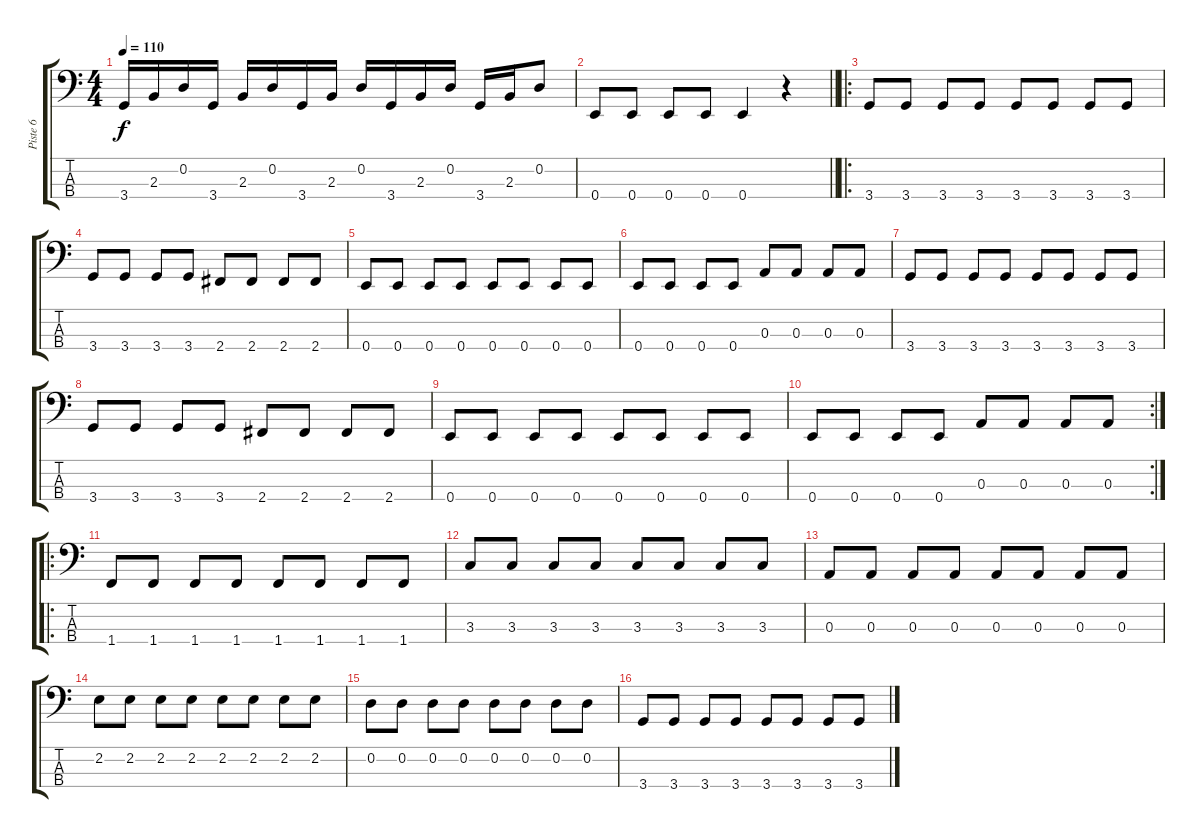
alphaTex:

\track ("Piste 6" "Piste 6") {instrument electricbassfinger}
\staff {score tabs}
\tuning (G2 D2 A1 E1) {hide}
\ts (4 4)
\tempo 110
\clef f4
\ks c
3.4.16{dy f} 2.3.16 0.2.16 3.4.16 2.3.16 0.2.16 3.4.16 2.3.16 0.2.16 3.4.16 2.3.16 0.2.16 3.4.16 2.3.16 0.2.8 |
\barLineRight lightlight
0.4.8 0.4.8 0.4.8 0.4.8 0.4.4 r.4 |
\ro
3.4.8 3.4.8 3.4.8 3.4.8 3.4.8 3.4.8 3.4.8 3.4.8 |
3.4.8 3.4.8 3.4.8 3.4.8 2.4.8 2.4.8 2.4.8 2.4.8 |
0.4.8 0.4.8 0.4.8 0.4.8 0.4.8 0.4.8 0.4.8 0.4.8 |
0.4.8 0.4.8 0.4.8 0.4.8 0.3.8 0.3.8 0.3.8 0.3.8 |
3.4.8 3.4.8 3.4.8 3.4.8 3.4.8 3.4.8 3.4.8 3.4.8 |
3.4.8 3.4.8 3.4.8 3.4.8 2.4.8 2.4.8 2.4.8 2.4.8 |
0.4.8 0.4.8 0.4.8 0.4.8 0.4.8 0.4.8 0.4.8 0.4.8 |
\rc 2
0.4.8 0.4.8 0.4.8 0.4.8 0.3.8 0.3.8 0.3.8 0.3.8 |
\ro
1.4.8 1.4.8 1.4.8 1.4.8 1.4.8 1.4.8 1.4.8 1.4.8 |
3.3.8 3.3.8 3.3.8 3.3.8 3.3.8 3.3.8 3.3.8 3.3.8 |
0.3.8 0.3.8 0.3.8 0.3.8 0.3.8 0.3.8 0.3.8 0.3.8 |
2.2.8 2.2.8 2.2.8 2.2.8 2.2.8 2.2.8 2.2.8 2.2.8 |
0.2.8 0.2.8 0.2.8 0.2.8 0.2.8 0.2.8 0.2.8 0.2.8 |
3.4.8 3.4.8 3.4.8 3.4.8 3.4.8 3.4.8 3.4.8 3.4.8
